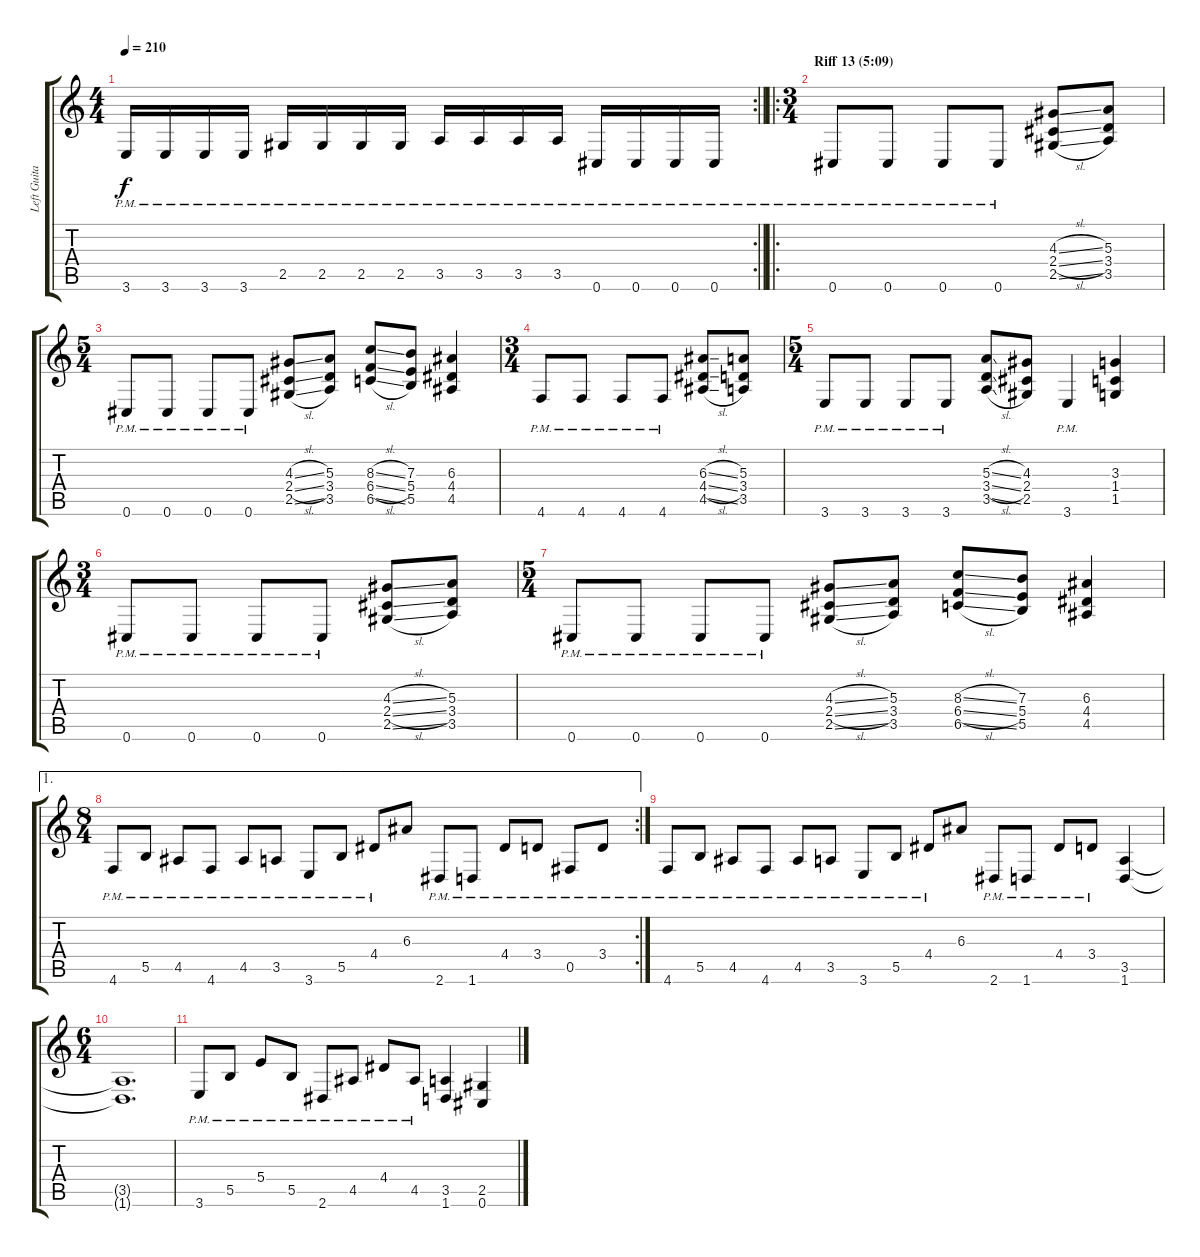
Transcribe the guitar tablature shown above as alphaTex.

\track ("Left Guitar" "Left Guita") {instrument distortionguitar}
\staff {score tabs}
\tuning (Db4 Ab3 E3 B2 Gb2 Db2) {hide}
\rc 2
\ts (4 4)
\tempo 210
\clef g2
\barLineRight lightlight
\ks c
3.6{pm}.16{dy f} 3.6{pm}.16 3.6{pm}.16 3.6{pm}.16 2.5{pm}.16 2.5{pm}.16 2.5{pm}.16 2.5{pm}.16 3.5{pm}.16 3.5{pm}.16 3.5{pm}.16 3.5{pm}.16 0.6{pm}.16 0.6{pm}.16 0.6{pm}.16 0.6{pm}.16 |
\ro
\ts (3 4)
\section ("" "Riff 13 (5:09)")
0.6{pm}.8 0.6{pm}.8 0.6{pm}.8 0.6{pm}.8 (4.3{sl} 2.4{sl} 2.5{sl}).8 (5.3 3.4 3.5).8 |
\ts (5 4)
0.6{pm}.8 0.6{pm}.8 0.6{pm}.8 0.6{pm}.8 (4.3{sl} 2.4{sl} 2.5{sl}).8 (5.3 3.4 3.5).8 (8.3{sl} 6.4{sl} 6.5{sl}).8 (7.3 5.4 5.5).8 (6.3 4.4 4.5).4 |
\ts (3 4)
4.6{pm}.8 4.6{pm}.8 4.6{pm}.8 4.6{pm}.8 (6.3{sl} 4.4{sl} 4.5{sl}).8 (5.3 3.4 3.5).8 |
\ts (5 4)
3.6{pm}.8 3.6{pm}.8 3.6{pm}.8 3.6{pm}.8 (5.3{sl} 3.4{sl} 3.5{sl}).8 (4.3 2.4 2.5).8 3.6{pm}.4 (3.3 1.4 1.5).4 |
\ts (3 4)
0.6{pm}.8 0.6{pm}.8 0.6{pm}.8 0.6{pm}.8 (4.3{sl} 2.4{sl} 2.5{sl}).8 (5.3 3.4 3.5).8 |
\ts (5 4)
0.6{pm}.8 0.6{pm}.8 0.6{pm}.8 0.6{pm}.8 (4.3{sl} 2.4{sl} 2.5{sl}).8 (5.3 3.4 3.5).8 (8.3{sl} 6.4{sl} 6.5{sl}).8 (7.3 5.4 5.5).8 (6.3 4.4 4.5).4 |
\ae 1
\rc 2
\ts (8 4)
4.6{pm}.8 5.5{pm}.8 4.5{pm}.8 4.6{pm}.8 4.5{pm}.8 3.5{pm}.8 3.6{pm}.8 5.5{pm}.8 4.4{pm}.8 6.3.8 2.6{pm}.8 1.6{pm}.8 4.4{pm}.8 3.4{pm}.8 0.5{pm}.8 3.4{pm}.8 |
4.6{pm}.8 5.5{pm}.8 4.5{pm}.8 4.6{pm}.8 4.5{pm}.8 3.5{pm}.8 3.6{pm}.8 5.5{pm}.8 4.4{pm}.8 6.3.8 2.6{pm}.8 1.6{pm}.8 4.4{pm}.8 3.4{pm}.8 (3.5 1.6).4 |
\ts (6 4)
(3.5{t} 1.6{t}).1{d} |
3.6{pm}.8 5.5{pm}.8 5.4{pm}.8 5.5{pm}.8 2.6{pm}.8 4.5{pm}.8 4.4{pm}.8 4.5{pm}.8 (3.5 1.6).4 (2.5 0.6).4
